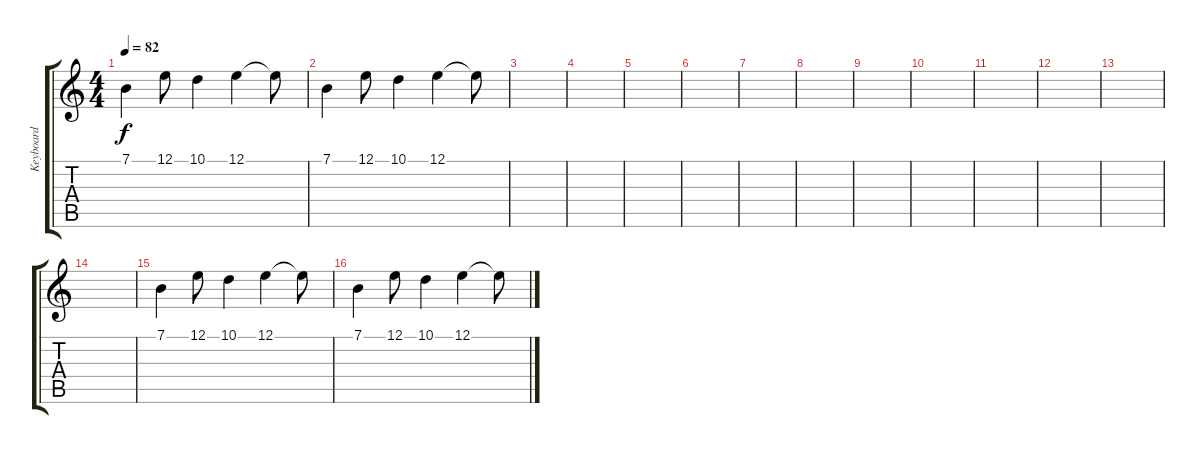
\track ("Keyboard" "Keyboard") {instrument synthvoice}
\staff {score tabs}
\tuning (E4 B3 G3 D3 A2 E2) {hide}
\ts (4 4)
\tempo 82
\clef g2
\ks c
7.1.4{dy f} 12.1.8 10.1.4 12.1.4 12.1{t}.8 |
7.1.4 12.1.8 10.1.4 12.1.4 12.1{t}.8 |
|
|
|
|
|
|
|
|
|
|
|
|
7.1.4 12.1.8 10.1.4 12.1.4 12.1{t}.8 |
7.1.4 12.1.8 10.1.4 12.1.4 12.1{t}.8
